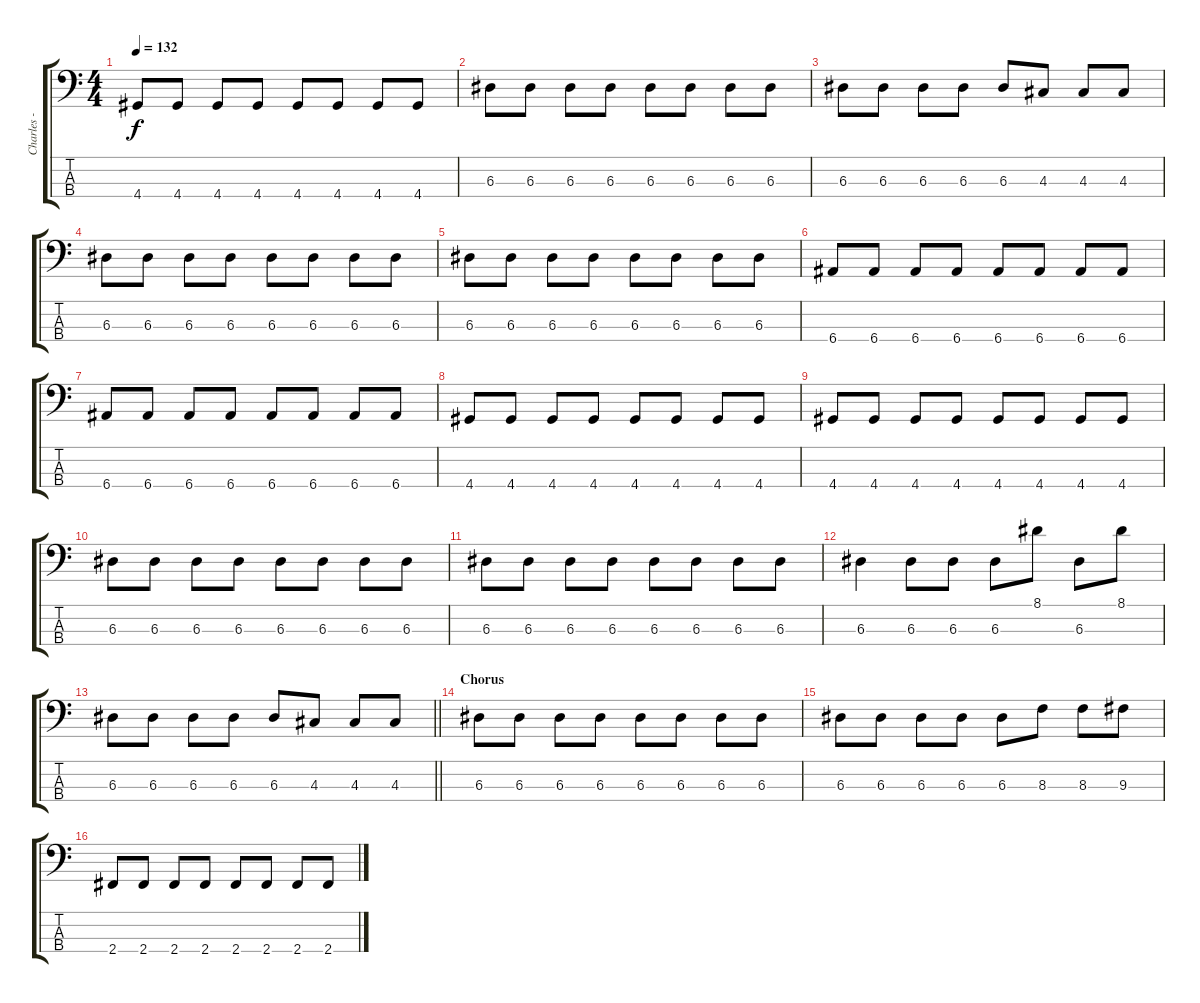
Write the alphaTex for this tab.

\track ("Charles - Bass" "Charles - ") {instrument electricbassfinger}
\staff {score tabs}
\tuning (G2 D2 A1 E1) {hide}
\ts (4 4)
\tempo 132
\clef f4
\ks c
4.4.8{dy f} 4.4.8 4.4.8 4.4.8 4.4.8 4.4.8 4.4.8 4.4.8 |
6.3.8 6.3.8 6.3.8 6.3.8 6.3.8 6.3.8 6.3.8 6.3.8 |
6.3.8 6.3.8 6.3.8 6.3.8 6.3.8 4.3.8 4.3.8 4.3.8 |
6.3.8 6.3.8 6.3.8 6.3.8 6.3.8 6.3.8 6.3.8 6.3.8 |
6.3.8 6.3.8 6.3.8 6.3.8 6.3.8 6.3.8 6.3.8 6.3.8 |
6.4.8 6.4.8 6.4.8 6.4.8 6.4.8 6.4.8 6.4.8 6.4.8 |
6.4.8 6.4.8 6.4.8 6.4.8 6.4.8 6.4.8 6.4.8 6.4.8 |
4.4.8 4.4.8 4.4.8 4.4.8 4.4.8 4.4.8 4.4.8 4.4.8 |
4.4.8 4.4.8 4.4.8 4.4.8 4.4.8 4.4.8 4.4.8 4.4.8 |
6.3.8 6.3.8 6.3.8 6.3.8 6.3.8 6.3.8 6.3.8 6.3.8 |
6.3.8 6.3.8 6.3.8 6.3.8 6.3.8 6.3.8 6.3.8 6.3.8 |
6.3.4 6.3.8 6.3.8 6.3.8 8.1.8 6.3.8 8.1.8 |
\barLineRight lightlight
6.3.8 6.3.8 6.3.8 6.3.8 6.3.8 4.3.8 4.3.8 4.3.8 |
\section ("" "Chorus")
6.3.8 6.3.8 6.3.8 6.3.8 6.3.8 6.3.8 6.3.8 6.3.8 |
6.3.8 6.3.8 6.3.8 6.3.8 6.3.8 8.3.8 8.3.8 9.3.8 |
2.4.8 2.4.8 2.4.8 2.4.8 2.4.8 2.4.8 2.4.8 2.4.8
